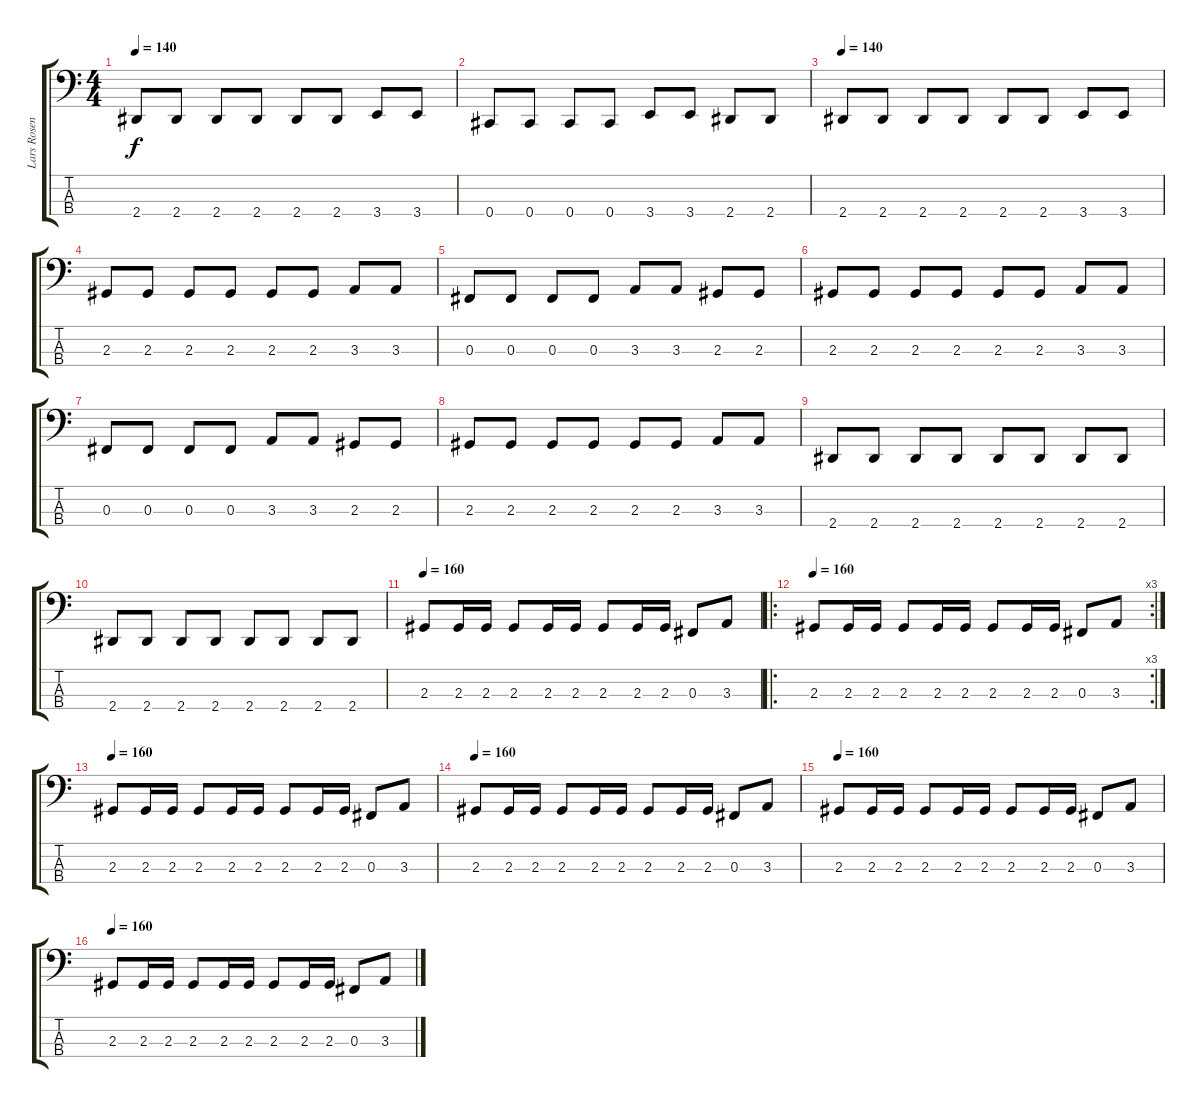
\track ("Lars Rosenberg (bass)" "Lars Rosen") {instrument electricbassfinger}
\staff {score tabs}
\tuning (E2 B1 Gb1 Db1) {hide}
\ts (4 4)
\tempo 140
\clef f4
\ks c
2.4.8{dy f} 2.4.8 2.4.8 2.4.8 2.4.8 2.4.8 3.4.8 3.4.8 |
0.4.8 0.4.8 0.4.8 0.4.8 3.4.8 3.4.8 2.4.8 2.4.8 |
\tempo 140
2.4.8 2.4.8 2.4.8 2.4.8 2.4.8 2.4.8 3.4.8 3.4.8 |
2.3.8 2.3.8 2.3.8 2.3.8 2.3.8 2.3.8 3.3.8 3.3.8 |
0.3.8 0.3.8 0.3.8 0.3.8 3.3.8 3.3.8 2.3.8 2.3.8 |
2.3.8 2.3.8 2.3.8 2.3.8 2.3.8 2.3.8 3.3.8 3.3.8 |
0.3.8 0.3.8 0.3.8 0.3.8 3.3.8 3.3.8 2.3.8 2.3.8 |
2.3.8 2.3.8 2.3.8 2.3.8 2.3.8 2.3.8 3.3.8 3.3.8 |
2.4.8 2.4.8 2.4.8 2.4.8 2.4.8 2.4.8 2.4.8 2.4.8 |
2.4.8 2.4.8 2.4.8 2.4.8 2.4.8 2.4.8 2.4.8 2.4.8 |
\tempo 160
2.3.8{instrument electricbasspick} 2.3.16 2.3.16 2.3.8 2.3.16 2.3.16 2.3.8 2.3.16 2.3.16 0.3.8 3.3.8 |
\ro
\rc 3
\tempo 160
2.3.8 2.3.16 2.3.16 2.3.8 2.3.16 2.3.16 2.3.8 2.3.16 2.3.16 0.3.8 3.3.8 |
\tempo 160
2.3.8 2.3.16 2.3.16 2.3.8 2.3.16 2.3.16 2.3.8 2.3.16 2.3.16 0.3.8 3.3.8 |
\tempo 160
2.3.8 2.3.16 2.3.16 2.3.8 2.3.16 2.3.16 2.3.8 2.3.16 2.3.16 0.3.8 3.3.8 |
\tempo 160
2.3.8 2.3.16 2.3.16 2.3.8 2.3.16 2.3.16 2.3.8 2.3.16 2.3.16 0.3.8 3.3.8 |
\tempo 160
2.3.8 2.3.16 2.3.16 2.3.8 2.3.16 2.3.16 2.3.8 2.3.16 2.3.16 0.3.8 3.3.8
